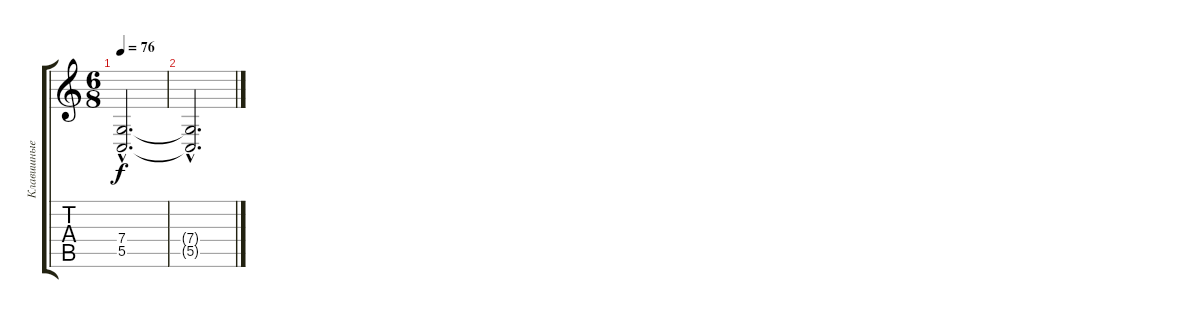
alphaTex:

\track ("Клавишные" "Клавишные") {instrument lead2sawtooth}
\staff {score tabs}
\tuning (D4 A3 F3 C3 G2 D2) {hide}
\ts (6 8)
\tempo 76
\clef g2
\ks c
(7.4{hac} 5.5{hac}).2{d dy f} |
(7.4{hac t} 5.5{hac t}).2{d}
